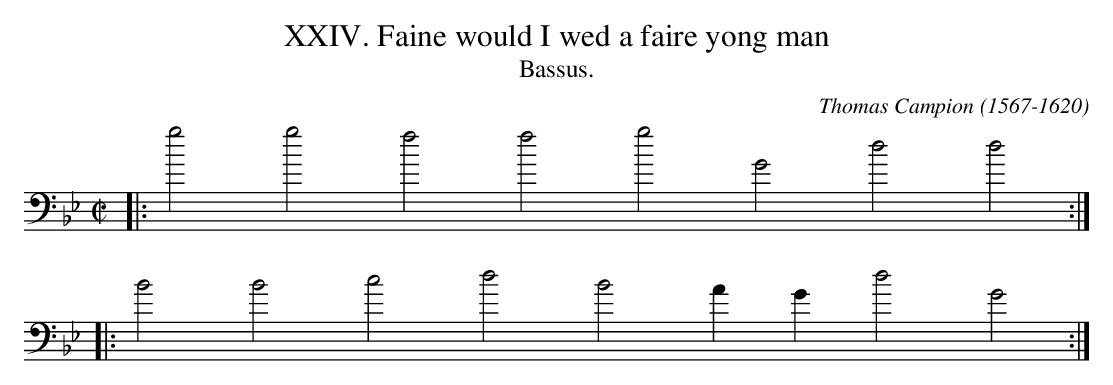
X:1
T:XXIV. Faine would I wed a faire yong man
T:Bassus.
C:Thomas Campion (1567-1620)
M:C|
L:1/2
K:G min bass
|:g g f f g G d d :|
|: B B c d B A/ G/ d G :|
